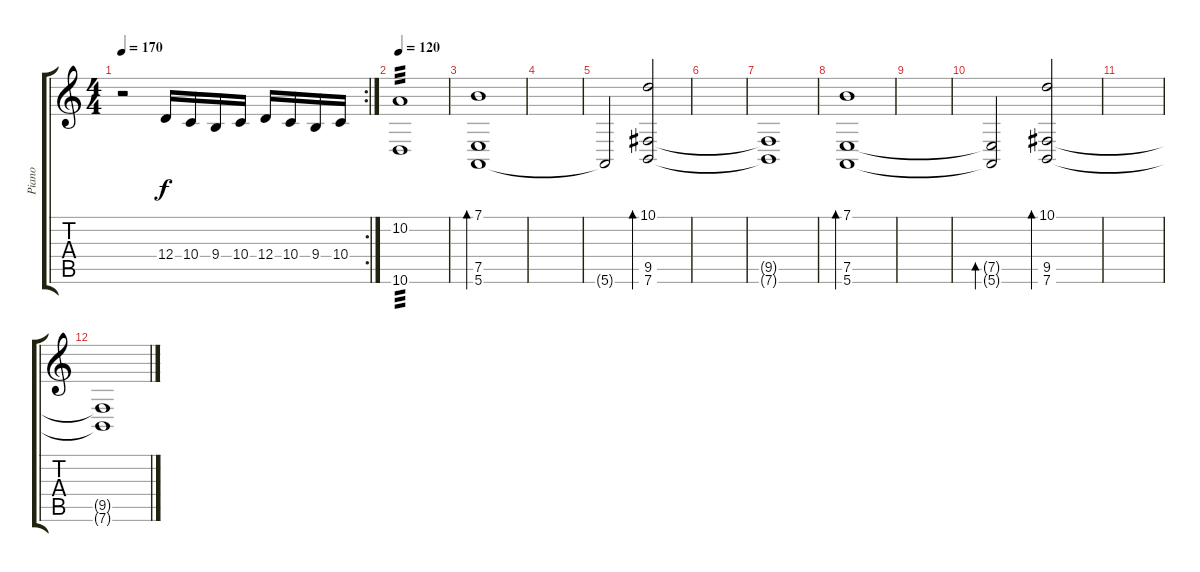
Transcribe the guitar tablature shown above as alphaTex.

\track ("Piano" "Piano") {instrument acousticgrandpiano}
\staff {score tabs}
\tuning (E4 B3 G3 D3 A2 E2) {hide}
\rc 2
\ts (4 4)
\tempo 170
\clef g2
\ks c
r.2{dy f} 12.4.16 10.4.16 9.4.16 10.4.16 12.4.16 10.4.16 9.4.16 10.4.16 |
\tempo 120
(10.2 10.6).1{tp 3} |
(7.1 7.5 5.6).1{bd 480} |
|
5.6{t}.2 (10.1 9.5 7.6).2{bd 480} |
|
(9.5{t} 7.6{t}).1 |
(7.1 7.5 5.6).1{bd 480} |
|
(7.5{t} 5.6{t}).2{bd 480} (10.1 9.5 7.6).2{bd 480} |
|
(9.5{t} 7.6{t}).1
